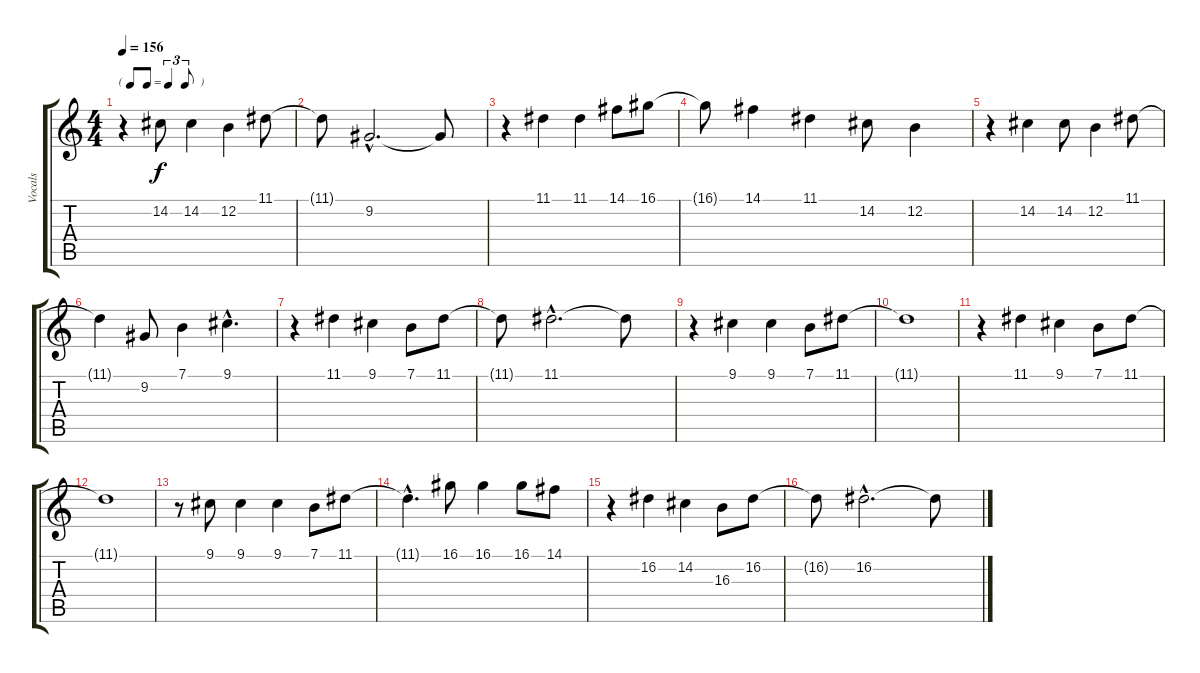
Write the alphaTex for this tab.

\track ("Vocals" "Vocals") {instrument acousticgrandpiano}
\staff {score tabs}
\tuning (E4 B3 G3 D3 A2 E2) {hide}
\ts (4 4)
\tf triplet8th
\tempo 156
\clef g2
\ks c
r.4{dy f} 14.2.8 14.2.4 12.2.4 11.1.8 |
11.1{t}.8 9.2{hac}.2{d} 9.2{t}.8 |
r.4 11.1.4 11.1.4 14.1.8 16.1.8 |
16.1{t}.8 14.1.4 11.1.4 14.2.8 12.2.4 |
r.4 14.2.4 14.2.8 12.2.4 11.1.8 |
11.1{t}.4 9.2.8 7.1.4 9.1{hac}.4{d} |
r.4 11.1.4 9.1.4 7.1.8 11.1.8 |
11.1{t}.8 11.1{hac}.2{d} 11.1{t}.8 |
r.4 9.1.4 9.1.4 7.1.8 11.1.8 |
11.1{t}.1 |
r.4 11.1.4 9.1.4 7.1.8 11.1.8 |
11.1{t}.1 |
r.8 9.1.8 9.1.4 9.1.4 7.1.8 11.1.8 |
11.1{hac t}.4{d} 16.1.8 16.1.4 16.1.8 14.1.8 |
r.4 16.2.4 14.2.4 16.3.8 16.2.8 |
16.2{t}.8 16.2{hac}.2{d} 16.2{t}.8
